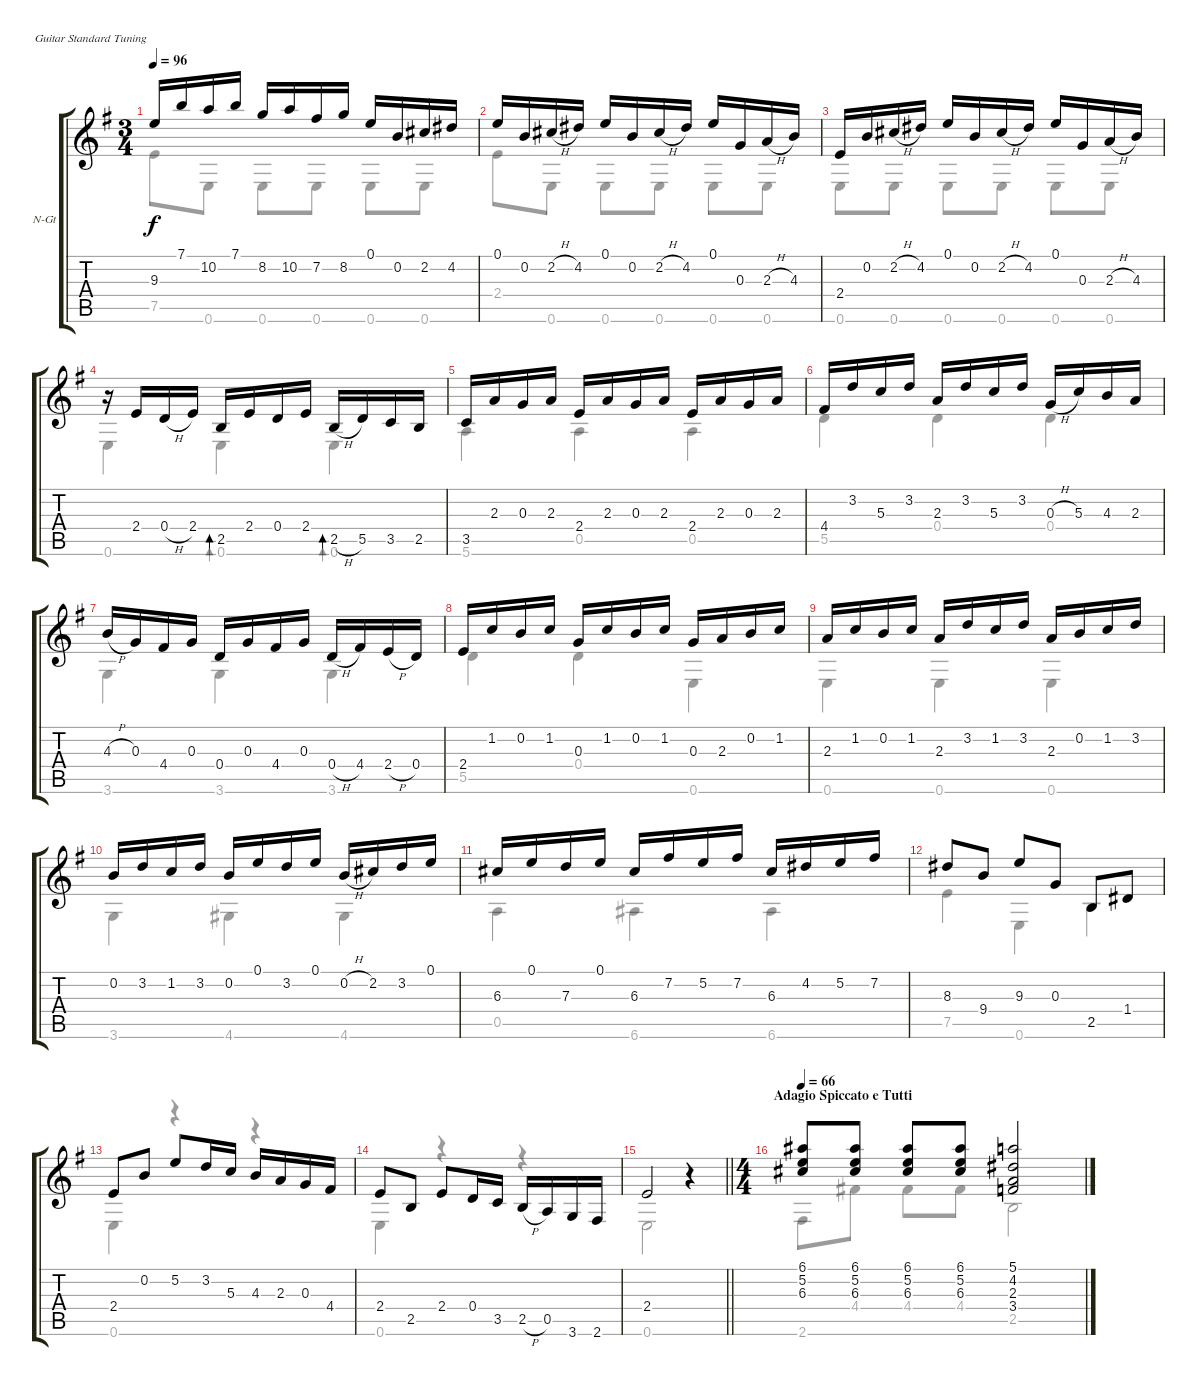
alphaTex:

\bracketExtendMode groupsimilarinstruments
\firstSystemTrackNameOrientation horizontal
\otherSystemsTrackNameOrientation horizontal
\track ("Allegro e Fuga" "N-Gt") {instrument acousticguitarnylon}
\staff {score tabs}
\tuning (E4 B3 G3 D3 A2 E2)
\voice
\ts (3 4)
\tempo 96
\clef g2
\ks g
9.3.16{dy f} 7.1.16 10.2.16 7.1.16 8.2.16 10.2.16 7.2.16 8.2.16 0.1.16 0.2.16 2.2.16 4.2.16 |
0.1.16 0.2.16 2.2{h}.16 4.2.16 0.1.16 0.2.16 2.2{h}.16 4.2.16 0.1.16 0.3.16 2.3{h}.16 4.3.16 |
2.4.16 0.2.16 2.2{h}.16 4.2.16 0.1.16 0.2.16 2.2{h}.16 4.2.16 0.1.16 0.3.16 2.3{h}.16 4.3.16 |
r.16 2.4.16 0.4{h}.16 2.4.16 2.5.16{bd 30} 2.4.16 0.4.16 2.4.16 2.5{h}.16{bd 30} 5.5.16 3.5.16 2.5.16 |
3.5.16 2.3.16 0.3.16 2.3.16 2.4.16 2.3.16 0.3.16 2.3.16 2.4.16 2.3.16 0.3.16 2.3.16 |
4.4.16 3.2.16 5.3.16 3.2.16 2.3.16 3.2.16 5.3.16 3.2.16 0.3{h}.16 5.3.16 4.3.16 2.3.16 |
4.3{h}.16 0.3.16 4.4.16 0.3.16 0.4.16 0.3.16 4.4.16 0.3.16 0.4{h}.16 4.4.16 2.4{h}.16 0.4.16 |
2.4.16 1.2.16 0.2.16 1.2.16 0.3.16 1.2.16 0.2.16 1.2.16 0.3.16 2.3.16 0.2.16 1.2.16 |
2.3.16 1.2.16 0.2.16 1.2.16 2.3.16 3.2.16 1.2.16 3.2.16 2.3.16 0.2.16 1.2.16 3.2.16 |
0.2.16 3.2.16 1.2.16 3.2.16 0.2.16 0.1.16 3.2.16 0.1.16 0.2{h}.16 2.2.16 3.2.16 0.1.16 |
6.3.16 0.1.16 7.3.16 0.1.16 6.3.16 7.2.16 5.2.16 7.2.16 6.3.16 4.2.16 5.2.16 7.2.16 |
8.3.8 9.4.8 9.3.8 0.3.8 2.5.8 1.4.8 |
2.4.8 0.2.8 5.2.8 3.2.16 5.3.16 4.3.16 2.3.16 0.3.16 4.4.16 |
2.4.8 2.5.8 2.4.8 0.4.16 3.5.16 2.5{h}.16 0.5.16 3.6.16 2.6.16 |
\barLineRight lightlight
2.4.2 r.4 |
\ts (4 4)
\beaming (8 2 2 2 2)
\section ("" "Adagio Spiccato e Tutti")
\tempo 66
(6.1 5.2 6.3).8 (6.1 5.2 6.3).8 (6.1 5.2 6.3).8 (6.1 5.2 6.3).8 (5.1 4.2 2.3 3.4).2
\voice
\clef g2
\ottava regular
\simile none
\ks g
7.5.8{dy f} 0.6.8 0.6.8 0.6.8 0.6.8 0.6.8 |
2.4.8 0.6.8 0.6.8 0.6.8 0.6.8 0.6.8 |
0.6.8 0.6.8 0.6.8 0.6.8 0.6.8 0.6.8 |
0.6.4 0.6.4{bd 30} 0.6.4{bd 30} |
5.6.4 0.5.4 0.5.4 |
5.5.4 0.4.4 0.4.4 |
3.6.4 3.6.4 3.6.4 |
5.5.4 0.4.4 0.6.4 |
0.6.4 0.6.4 0.6.4 |
3.6.4 4.6.4 4.6.4 |
0.5.4 6.6.4 6.6.4 |
7.5.4 0.6.4 2.5.4 |
0.6.4 r.4 r.4 |
0.6.4 r.4 r.4 |
\barLineRight lightlight
0.6.2 r.4 |
2.6.8 4.4.8 4.4.8 4.4.8 2.5.2
